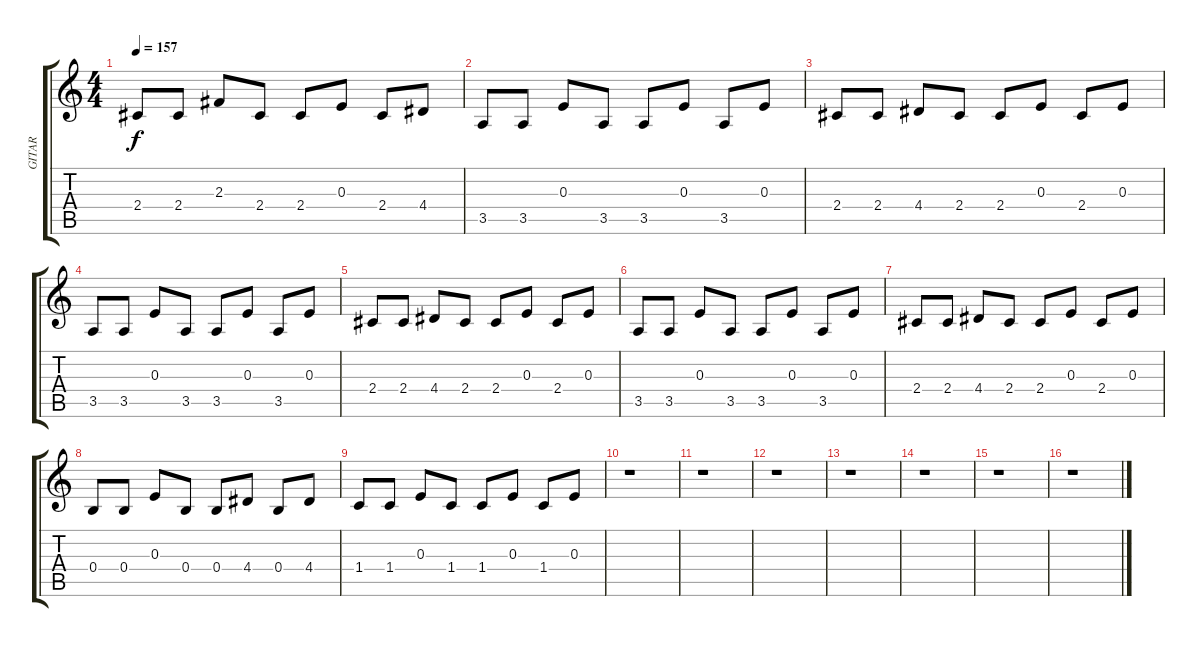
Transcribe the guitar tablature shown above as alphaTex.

\track ("GITAR" "GITAR") {instrument electricguitarmuted}
\staff {score tabs}
\tuning (Db4 Ab3 E3 B2 Gb2 Db2) {hide}
\ts (4 4)
\tempo 157
\clef g2
\ks c
2.4.8{dy f} 2.4.8 2.3.8 2.4.8 2.4.8 0.3.8 2.4.8 4.4.8 |
3.5.8 3.5.8 0.3.8 3.5.8 3.5.8 0.3.8 3.5.8 0.3.8 |
2.4.8 2.4.8 4.4.8 2.4.8 2.4.8 0.3.8 2.4.8 0.3.8 |
3.5.8 3.5.8 0.3.8 3.5.8 3.5.8 0.3.8 3.5.8 0.3.8 |
2.4.8 2.4.8 4.4.8 2.4.8 2.4.8 0.3.8 2.4.8 0.3.8 |
3.5.8 3.5.8 0.3.8 3.5.8 3.5.8 0.3.8 3.5.8 0.3.8 |
2.4.8 2.4.8 4.4.8 2.4.8 2.4.8 0.3.8 2.4.8 0.3.8 |
0.4.8 0.4.8 0.3.8 0.4.8 0.4.8 4.4.8 0.4.8 4.4.8 |
1.4.8 1.4.8 0.3.8 1.4.8 1.4.8 0.3.8 1.4.8 0.3.8 |
r.1 |
r.1 |
r.1 |
r.1 |
r.1 |
r.1 |
r.1
